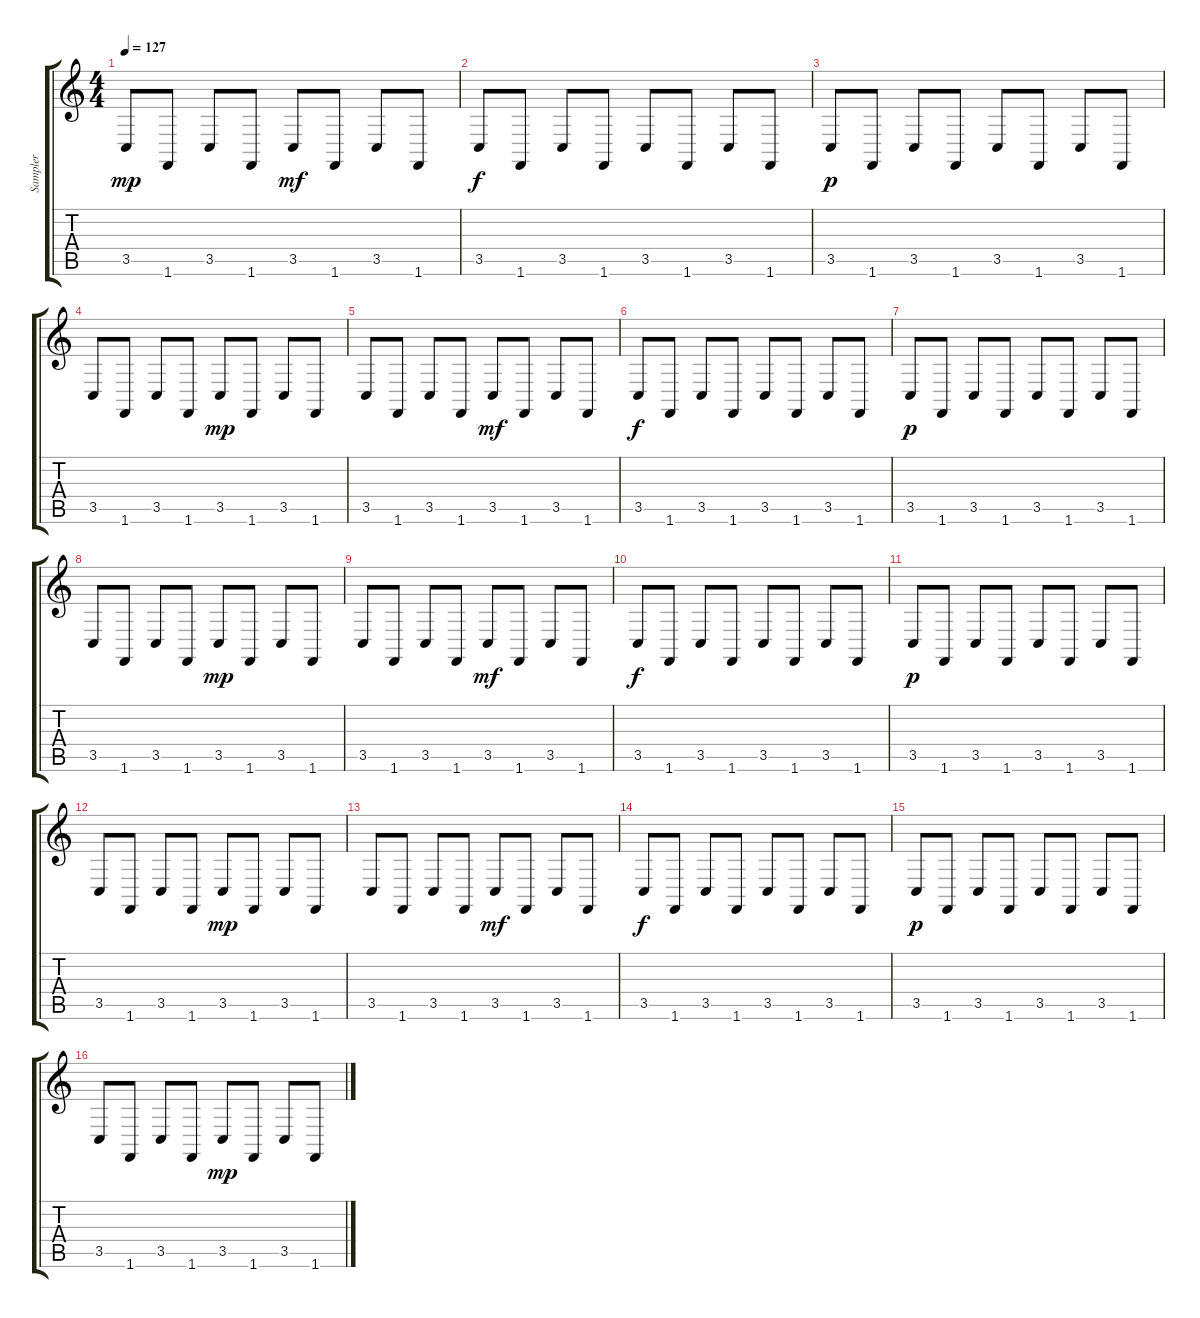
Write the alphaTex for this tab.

\track ("Sampler" "Sampler") {instrument lead2sawtooth}
\staff {score tabs}
\tuning (E4 B3 G3 D3 A2 E2) {hide}
\ts (4 4)
\tempo 127
\clef g2
\ks c
3.5.8{dy mp} 1.6.8 3.5.8 1.6.8 3.5.8{dy mf} 1.6.8 3.5.8 1.6.8 |
3.5.8{dy f} 1.6.8 3.5.8 1.6.8 3.5.8 1.6.8 3.5.8 1.6.8 |
3.5.8{dy p} 1.6.8 3.5.8 1.6.8 3.5.8 1.6.8 3.5.8 1.6.8 |
3.5.8 1.6.8 3.5.8 1.6.8 3.5.8{dy mp} 1.6.8 3.5.8 1.6.8 |
3.5.8 1.6.8 3.5.8 1.6.8 3.5.8{dy mf} 1.6.8 3.5.8 1.6.8 |
3.5.8{dy f} 1.6.8 3.5.8 1.6.8 3.5.8 1.6.8 3.5.8 1.6.8 |
3.5.8{dy p} 1.6.8 3.5.8 1.6.8 3.5.8 1.6.8 3.5.8 1.6.8 |
3.5.8 1.6.8 3.5.8 1.6.8 3.5.8{dy mp} 1.6.8 3.5.8 1.6.8 |
3.5.8 1.6.8 3.5.8 1.6.8 3.5.8{dy mf} 1.6.8 3.5.8 1.6.8 |
3.5.8{dy f} 1.6.8 3.5.8 1.6.8 3.5.8 1.6.8 3.5.8 1.6.8 |
3.5.8{dy p} 1.6.8 3.5.8 1.6.8 3.5.8 1.6.8 3.5.8 1.6.8 |
3.5.8 1.6.8 3.5.8 1.6.8 3.5.8{dy mp} 1.6.8 3.5.8 1.6.8 |
3.5.8 1.6.8 3.5.8 1.6.8 3.5.8{dy mf} 1.6.8 3.5.8 1.6.8 |
3.5.8{dy f} 1.6.8 3.5.8 1.6.8 3.5.8 1.6.8 3.5.8 1.6.8 |
3.5.8{dy p} 1.6.8 3.5.8 1.6.8 3.5.8 1.6.8 3.5.8 1.6.8 |
3.5.8 1.6.8 3.5.8 1.6.8 3.5.8{dy mp} 1.6.8 3.5.8 1.6.8
